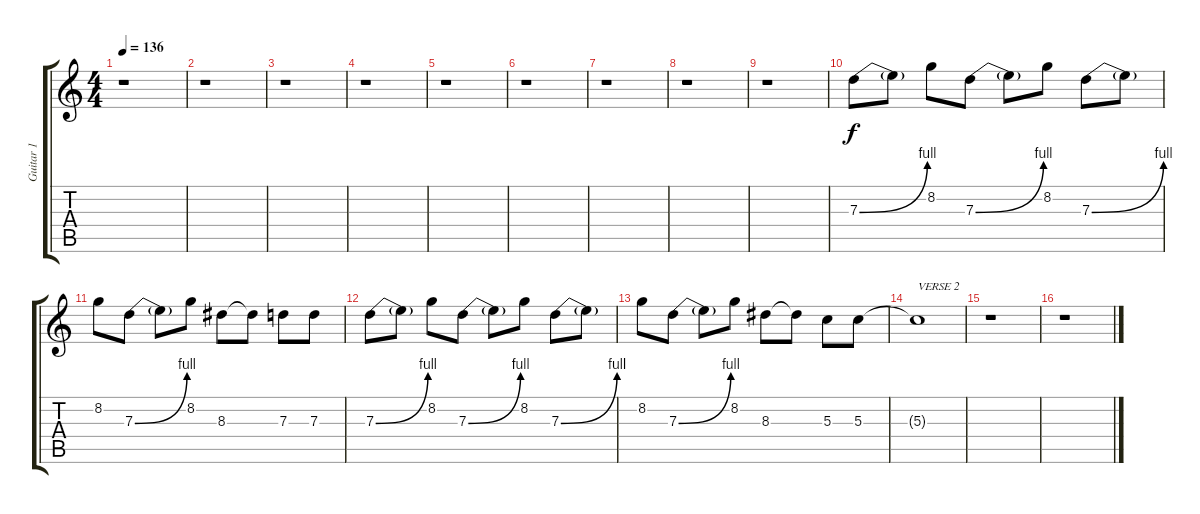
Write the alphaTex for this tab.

\track ("Guitar 1" "Guitar 1") {instrument distortionguitar}
\staff {score tabs}
\tuning (E4 B3 G3 D3 A2 E2) {hide}
\ts (4 4)
\tempo 136
\clef g2
\ks c
r.1{dy f} |
r.1 |
r.1 |
r.1 |
r.1 |
r.1 |
r.1 |
r.1 |
r.1 |
7.3{be (bend 0 0 60 4)}.8 7.3{t}.8 8.2.8 7.3{be (bend 0 0 60 4)}.8 7.3{t}.8 8.2.8 7.3{be (bend 0 0 60 4)}.8 7.3{t}.8 |
8.2.8 7.3{be (bend 0 0 60 4)}.8 7.3{t}.8 8.2.8 8.3.8 8.3{t}.8 7.3.8 7.3.8 |
7.3{be (bend 0 0 60 4)}.8 7.3{t}.8 8.2.8 7.3{be (bend 0 0 60 4)}.8 7.3{t}.8 8.2.8 7.3{be (bend 0 0 60 4)}.8 7.3{t}.8 |
8.2.8 7.3{be (bend 0 0 60 4)}.8 7.3{t}.8 8.2.8 8.3.8 8.3{t}.8 5.3.8 5.3.8 |
5.3{t}.1{txt "VERSE 2"} |
r.1 |
r.1
